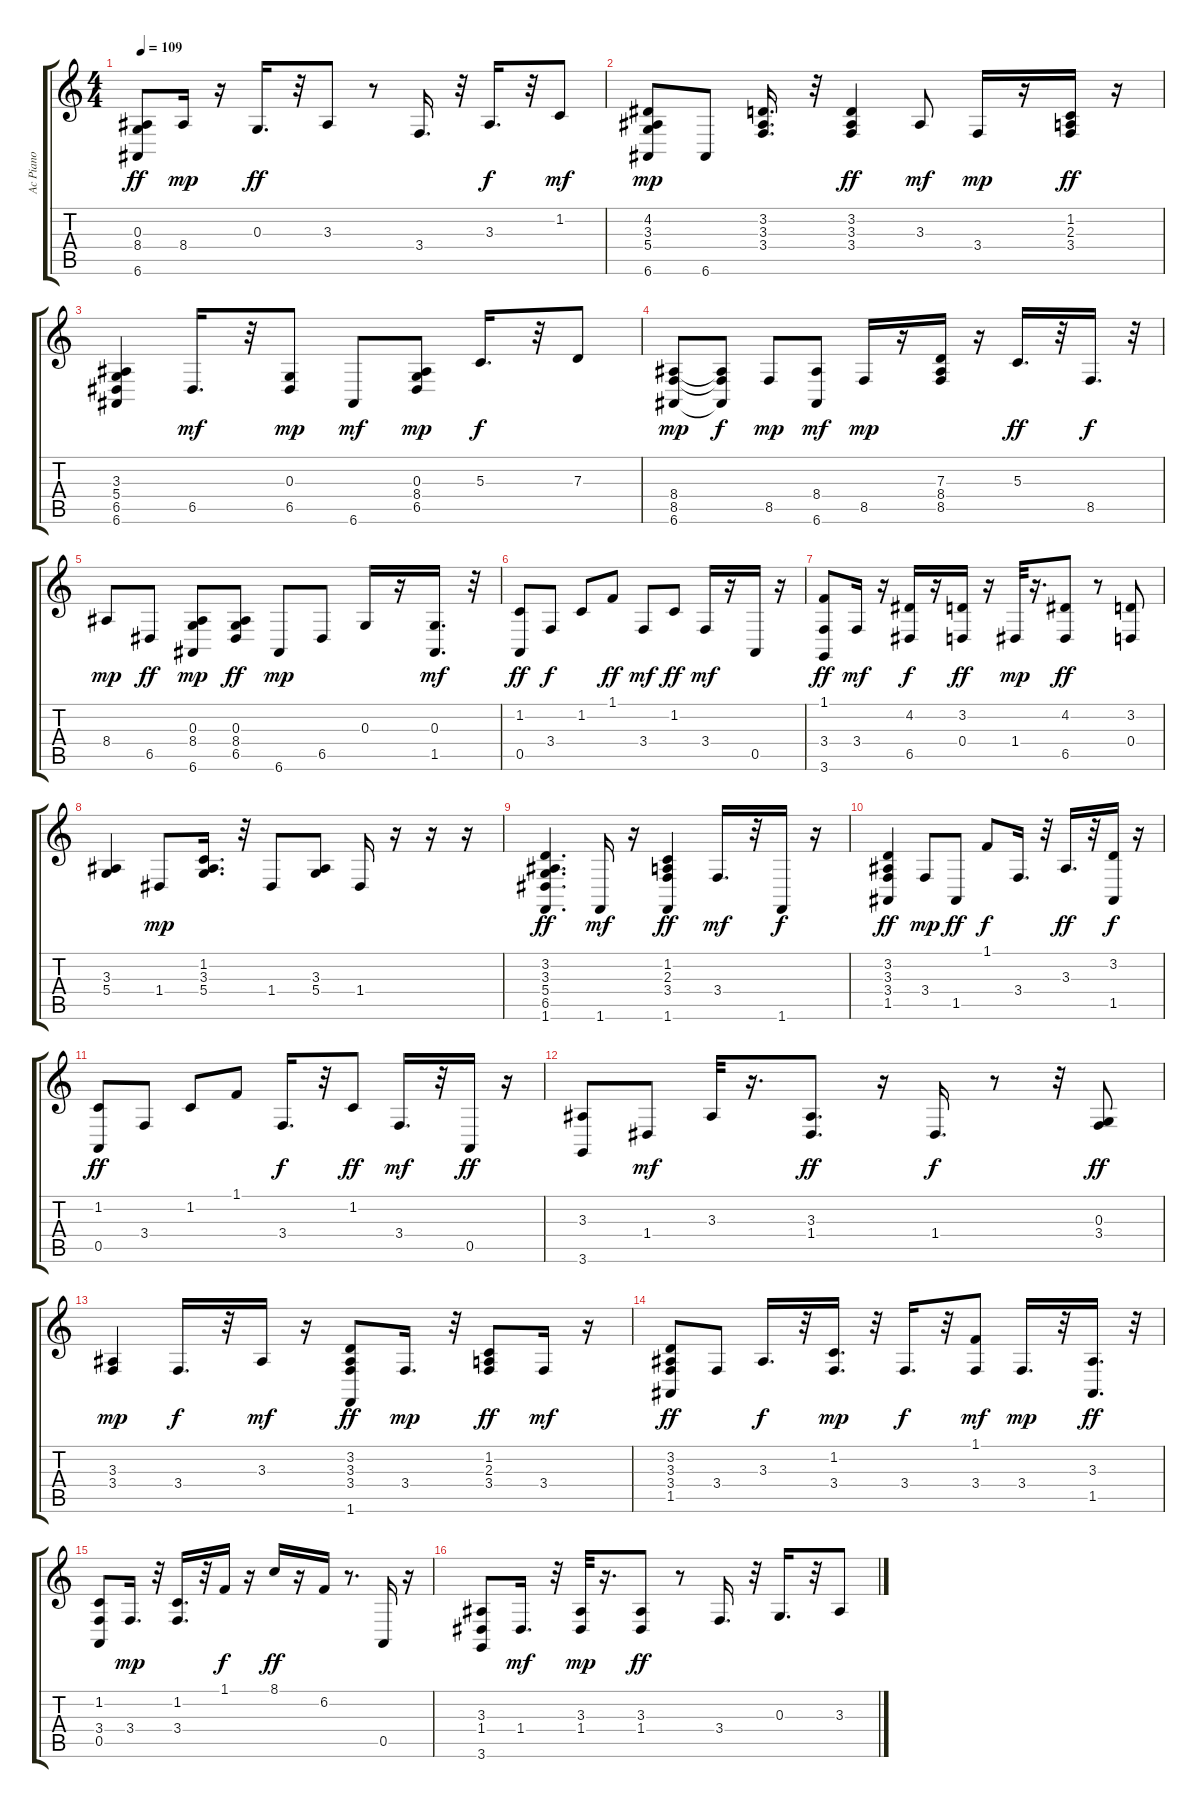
\track ("Ac Piano" "Ac Piano") {instrument acousticgrandpiano}
\staff {score tabs}
\tuning (E4 B3 G3 D3 A2 E2) {hide}
\ts (4 4)
\tempo 109
\clef g2
\ks c
(0.3 8.4 6.6).8{dy ff} 8.4.16{dy mp} r.16 0.3.16{d dy ff} r.32 3.3.8 r.8 3.4.16{d} r.32 3.3.16{d dy f} r.32 1.2.8{dy mf} |
(4.2 3.3 5.4 6.6).8{dy mp} 6.6.8 (3.2 3.3 3.4).16{d} r.32 (3.2 3.3 3.4).4{dy ff} 3.3.8{dy mf} 3.4.16{dy mp} r.16 (1.2 2.3 3.4).16{dy ff} r.16 |
(3.3 5.4 6.5 6.6).4 6.5.16{d dy mf} r.32 (0.3 6.5).8{dy mp} 6.6.8{dy mf} (0.3 8.4 6.5).8{dy mp} 5.3.16{d dy f} r.32 7.3.8 |
(8.4 8.5 6.6).8{dy mp} (8.4{t} 8.5{t} 6.6{t}).8{dy f} 8.5.8{dy mp} (8.4 6.6).8{dy mf} 8.5.16{dy mp} r.16 (7.3 8.4 8.5).16 r.16 5.3.16{d dy ff} r.32 8.5.16{d dy f} r.32 |
8.4.8{dy mp} 6.5.8{dy ff} (0.3 8.4 6.6).8{dy mp} (0.3 8.4 6.5).8{dy ff} 6.6.8{dy mp} 6.5.8 0.3.16 r.16 (0.3 1.5).16{d dy mf} r.32 |
(1.2 0.5).8{dy ff} 3.4.8{dy f} 1.2.8 1.1.8{dy ff} 3.4.8{dy mf} 1.2.8{dy ff} 3.4.16{dy mf} r.16 0.5.16 r.16 |
(1.1 3.4 3.6).8{dy ff} 3.4.16{dy mf} r.16 (4.2 6.5).16{dy f} r.16 (3.2 0.4).16{dy ff} r.16 1.4.32{dy mp} r.16{d} (4.2 6.5).8{dy ff} r.8 (3.2 0.4).8 |
(3.3 5.4).4 1.4.8{dy mp} (1.2 3.3 5.4).16{d} r.32 1.4.8 (3.3 5.4).8 1.4.16 r.16 r.16 r.16 |
(3.2 3.3 5.4 6.5 1.6).4{d dy ff} 1.6.16{dy mf} r.16 (1.2 2.3 3.4 1.6).4{dy ff} 3.4.16{d dy mf} r.32 1.6.16{dy f} r.16 |
(3.2 3.3 3.4 1.5).4{dy ff} 3.4.8{dy mp} 1.5.8{dy ff} 1.1.8{dy f} 3.4.16{d} r.32 3.3.16{d dy ff} r.32 (3.2 1.5).16{dy f} r.16 |
(1.2 0.5).8{dy ff} 3.4.8 1.2.8 1.1.8 3.4.16{d dy f} r.32 1.2.8{dy ff} 3.4.16{d dy mf} r.32 0.5.16{dy ff} r.16 |
(3.3 3.6).8 1.4.8{dy mf} 3.3.32 r.16{d} (3.3 1.4).8{d dy ff} r.16 1.4.16{d dy f} r.8 r.32 (0.3 3.4).8{dy ff} |
(3.3 3.4).4{dy mp} 3.4.16{d dy f} r.32 3.3.16{dy mf} r.16 (3.2 3.3 3.4 1.6).8{dy ff} 3.4.16{d dy mp} r.32 (1.2 2.3 3.4).8{dy ff} 3.4.16{dy mf} r.16 |
(3.2 3.3 3.4 1.5).8{dy ff} 3.4.8 3.3.16{d dy f} r.32 (1.2 3.4).16{d dy mp} r.32 3.4.16{d dy f} r.32 (1.1 3.4).8{dy mf} 3.4.16{d dy mp} r.32 (3.3 1.5).16{d dy ff} r.32 |
(1.2 3.4 0.5).8 3.4.16{d dy mp} r.32 (1.2 3.4).16{d} r.32 1.1.16{dy f} r.16 8.1.16{dy ff} r.16 6.2.16 r.8{d} 0.5.16 r.16 |
(3.3 1.4 3.6).8 1.4.16{d dy mf} r.32 (3.3 1.4).32{dy mp} r.16{d} (3.3 1.4).8{dy ff} r.8 3.4.16{d} r.32 0.3.16{d} r.32 3.3.8
